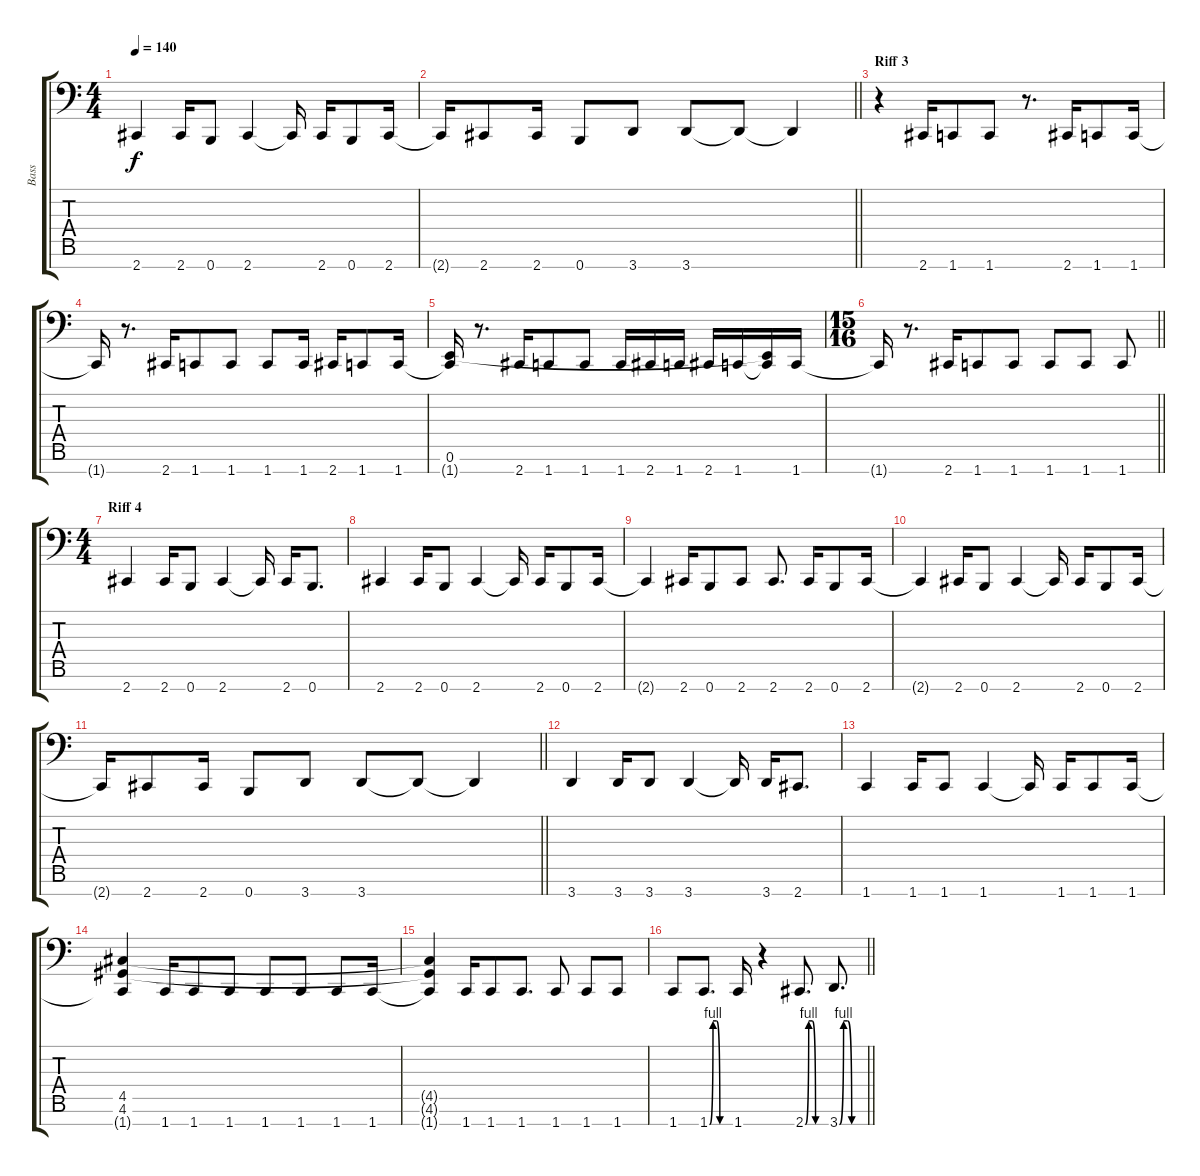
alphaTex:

\track ("Bass" "Bass") {instrument electricbassfinger}
\staff {score tabs}
\tuning (E3 B2 G2 D2 A1 E1 B0) {hide}
\ts (4 4)
\tempo 140
\clef f4
\ks c
2.7{t}.4{dy f} 2.7.16 0.7.8 2.7.4 2.7{t}.16 2.7.16 0.7.8 2.7.16 |
\barLineRight lightlight
2.7{t}.16 2.7.8 2.7.16 0.7.8 3.7.8 3.7.8 3.7{t}.8 3.7{t}.4 |
\section ("" "Riff 3")
r.4 2.7.16 1.7.8 1.7.8 r.8{d} 2.7.16 1.7.8 1.7.16 |
1.7{t}.16 r.8{d} 2.7.16 1.7.8 1.7.8 1.7.8 1.7.16 2.7.16 1.7.8 1.7.16 |
(0.6 1.7{t}).16 r.8{d} 2.7.16 1.7.8 1.7.8 1.7.16 2.7.16 1.7.16 2.7.16 1.7.16 (0.6{t} 1.7{t}).16 1.7.16 |
\ts (15 16)
\barLineRight lightlight
1.7{t}.16 r.8{d} 2.7.16 1.7.8 1.7.8 1.7.8 1.7.8 1.7.8 |
\ts (4 4)
\section ("" "Riff 4")
2.7.4 2.7.16 0.7.8 2.7.4 2.7{t}.16 2.7.16 0.7.8{d} |
2.7.4 2.7.16 0.7.8 2.7.4 2.7{t}.16 2.7.16 0.7.8 2.7.16 |
2.7{t}.4 2.7.16 0.7.8 2.7.8 2.7.8{d} 2.7.16 0.7.8 2.7.16 |
2.7{t}.4 2.7.16 0.7.8 2.7.4 2.7{t}.16 2.7.16 0.7.8 2.7.16 |
\barLineRight lightlight
2.7{t}.16 2.7.8 2.7.16 0.7.8 3.7.8 3.7.8 3.7{t}.8 3.7{t}.4 |
3.7.4 3.7.16 3.7.8 3.7.4 3.7{t}.16 3.7.16 2.7.8{d} |
1.7.4 1.7.16 1.7.8 1.7.4 1.7{t}.16 1.7.16 1.7.8 1.7.16 |
(4.5 4.6 1.7{t}).4 1.7.16 1.7.8 1.7.8 1.7.8 1.7.8 1.7.8 1.7.16 |
(4.5{t} 4.6{t} 1.7{t}).4 1.7.16 1.7.8 1.7.8{d} 1.7.8 1.7.8 1.7.8 |
\barLineRight lightlight
1.7.8 1.7{be (custom 0 0 10 4 20 4 30 0 60 0)}.8{d} 1.7.16 r.4 2.7{be (custom 0 0 10 4 20 4 30 0 60 0)}.8{d} 3.7{be (custom 0 0 10 4 20 4 30 0 60 0)}.8{d}
